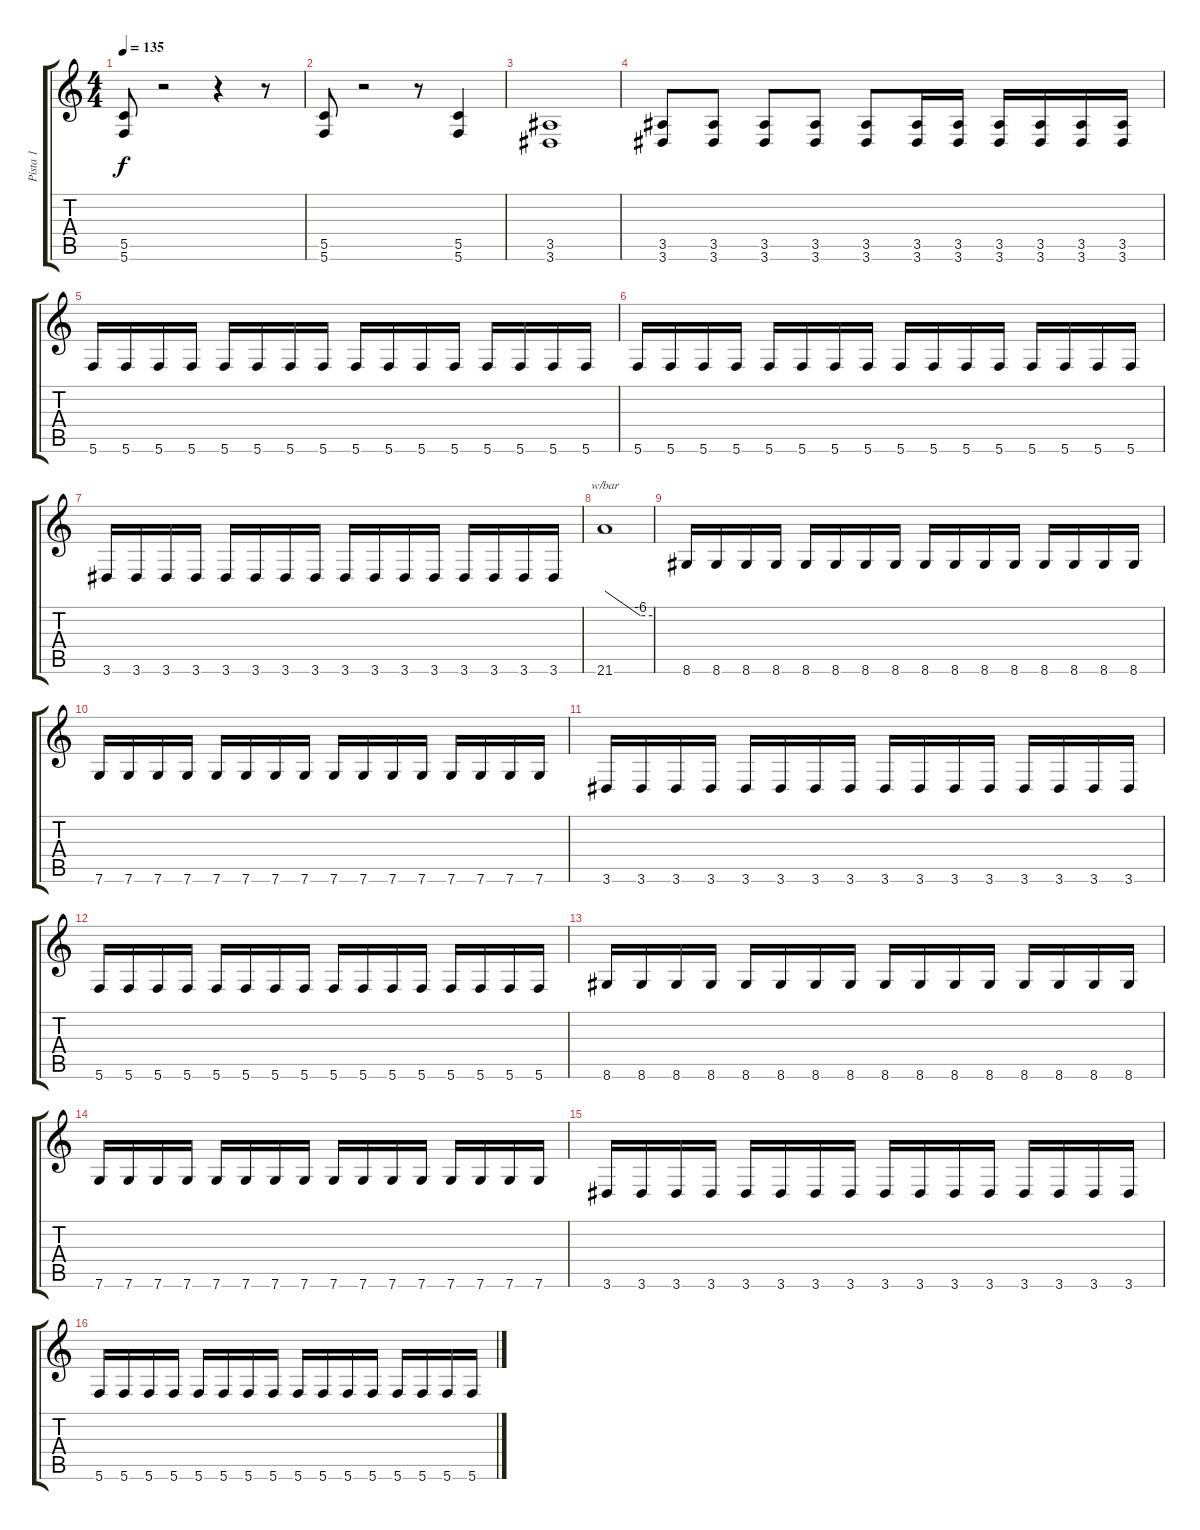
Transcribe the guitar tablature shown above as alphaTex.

\track ("Pista 1" "Pista 1") {instrument distortionguitar}
\staff {score tabs}
\tuning (D4 A3 F3 C3 G2 C2) {hide}
\ts (4 4)
\tempo 135
\clef g2
\ks c
(5.5 5.6).8{dy f} r.2 r.4 r.8 |
(5.5 5.6).8 r.2 r.8 (5.5 5.6).4 |
(3.5 3.6).1 |
(3.5 3.6).8 (3.5 3.6).8 (3.5 3.6).8 (3.5 3.6).8 (3.5 3.6).8 (3.5 3.6).16 (3.5 3.6).16 (3.5 3.6).16 (3.5 3.6).16 (3.5 3.6).16 (3.5 3.6).16 |
5.6.16 5.6.16 5.6.16 5.6.16 5.6.16 5.6.16 5.6.16 5.6.16 5.6.16 5.6.16 5.6.16 5.6.16 5.6.16 5.6.16 5.6.16 5.6.16 |
5.6.16 5.6.16 5.6.16 5.6.16 5.6.16 5.6.16 5.6.16 5.6.16 5.6.16 5.6.16 5.6.16 5.6.16 5.6.16 5.6.16 5.6.16 5.6.16 |
3.6.16 3.6.16 3.6.16 3.6.16 3.6.16 3.6.16 3.6.16 3.6.16 3.6.16 3.6.16 3.6.16 3.6.16 3.6.16 3.6.16 3.6.16 3.6.16 |
21.6.1{tbe (custom default 0 0 45 -24 60 -24)} |
8.6.16 8.6.16 8.6.16 8.6.16 8.6.16 8.6.16 8.6.16 8.6.16 8.6.16 8.6.16 8.6.16 8.6.16 8.6.16 8.6.16 8.6.16 8.6.16 |
7.6.16 7.6.16 7.6.16 7.6.16 7.6.16 7.6.16 7.6.16 7.6.16 7.6.16 7.6.16 7.6.16 7.6.16 7.6.16 7.6.16 7.6.16 7.6.16 |
3.6.16 3.6.16 3.6.16 3.6.16 3.6.16 3.6.16 3.6.16 3.6.16 3.6.16 3.6.16 3.6.16 3.6.16 3.6.16 3.6.16 3.6.16 3.6.16 |
5.6.16 5.6.16 5.6.16 5.6.16 5.6.16 5.6.16 5.6.16 5.6.16 5.6.16 5.6.16 5.6.16 5.6.16 5.6.16 5.6.16 5.6.16 5.6.16 |
8.6.16 8.6.16 8.6.16 8.6.16 8.6.16 8.6.16 8.6.16 8.6.16 8.6.16 8.6.16 8.6.16 8.6.16 8.6.16 8.6.16 8.6.16 8.6.16 |
7.6.16 7.6.16 7.6.16 7.6.16 7.6.16 7.6.16 7.6.16 7.6.16 7.6.16 7.6.16 7.6.16 7.6.16 7.6.16 7.6.16 7.6.16 7.6.16 |
3.6.16 3.6.16 3.6.16 3.6.16 3.6.16 3.6.16 3.6.16 3.6.16 3.6.16 3.6.16 3.6.16 3.6.16 3.6.16 3.6.16 3.6.16 3.6.16 |
5.6.16 5.6.16 5.6.16 5.6.16 5.6.16 5.6.16 5.6.16 5.6.16 5.6.16 5.6.16 5.6.16 5.6.16 5.6.16 5.6.16 5.6.16 5.6.16
